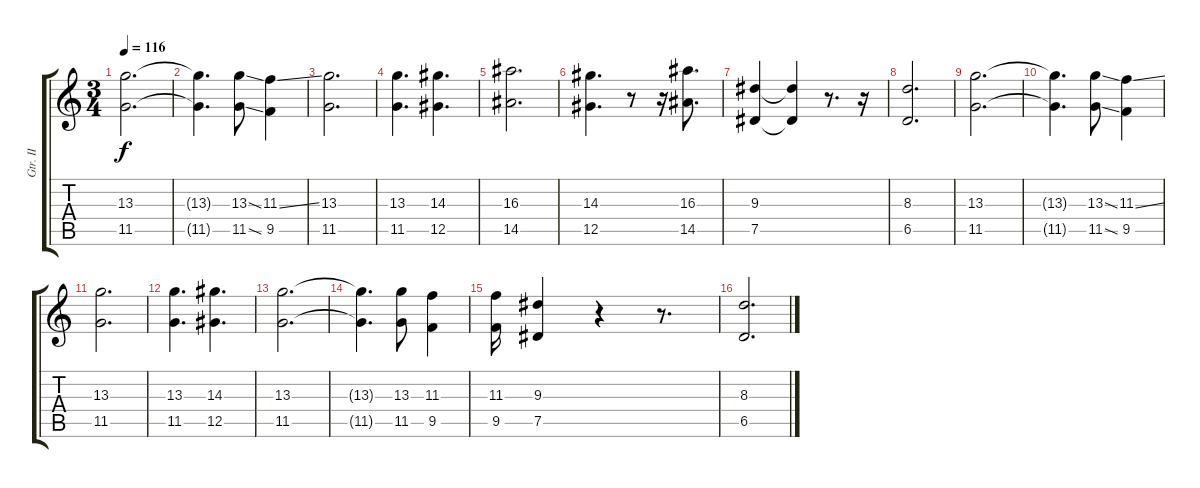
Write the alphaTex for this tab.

\track ("Gtr. II" "Gtr. II") {instrument electricguitarclean}
\staff {score tabs}
\tuning (Eb4 Bb3 Gb3 Db3 Ab2 Eb2) {hide}
\ts (3 4)
\tempo 116
\clef g2
\ks c
(13.3 11.5).2{d dy f} |
(13.3{t} 11.5{t}).4{d} (13.3{ss} 11.5{ss}).8 (11.3{ss} 9.5).4 |
(13.3 11.5).2{d} |
(13.3 11.5).4{d} (14.3 12.5).4{d} |
(16.3 14.5).2{d} |
(14.3 12.5).4{d} r.8 r.16 (16.3 14.5).8{d} |
(9.3 7.5).4 (9.3{t} 7.5{t}).4 r.8{d} r.16 |
(8.3 6.5).2{d} |
(13.3 11.5).2{d} |
(13.3{t} 11.5{t}).4{d} (13.3{ss} 11.5{ss}).8 (11.3{ss} 9.5).4 |
(13.3 11.5).2{d} |
(13.3 11.5).4{d} (14.3 12.5).4{d} |
(13.3 11.5).2{d} |
(13.3{t} 11.5{t}).4{d} (13.3 11.5).8 (11.3 9.5).4 |
(11.3 9.5).16 (9.3 7.5).4 r.4 r.8{d} |
(8.3 6.5).2{d}
